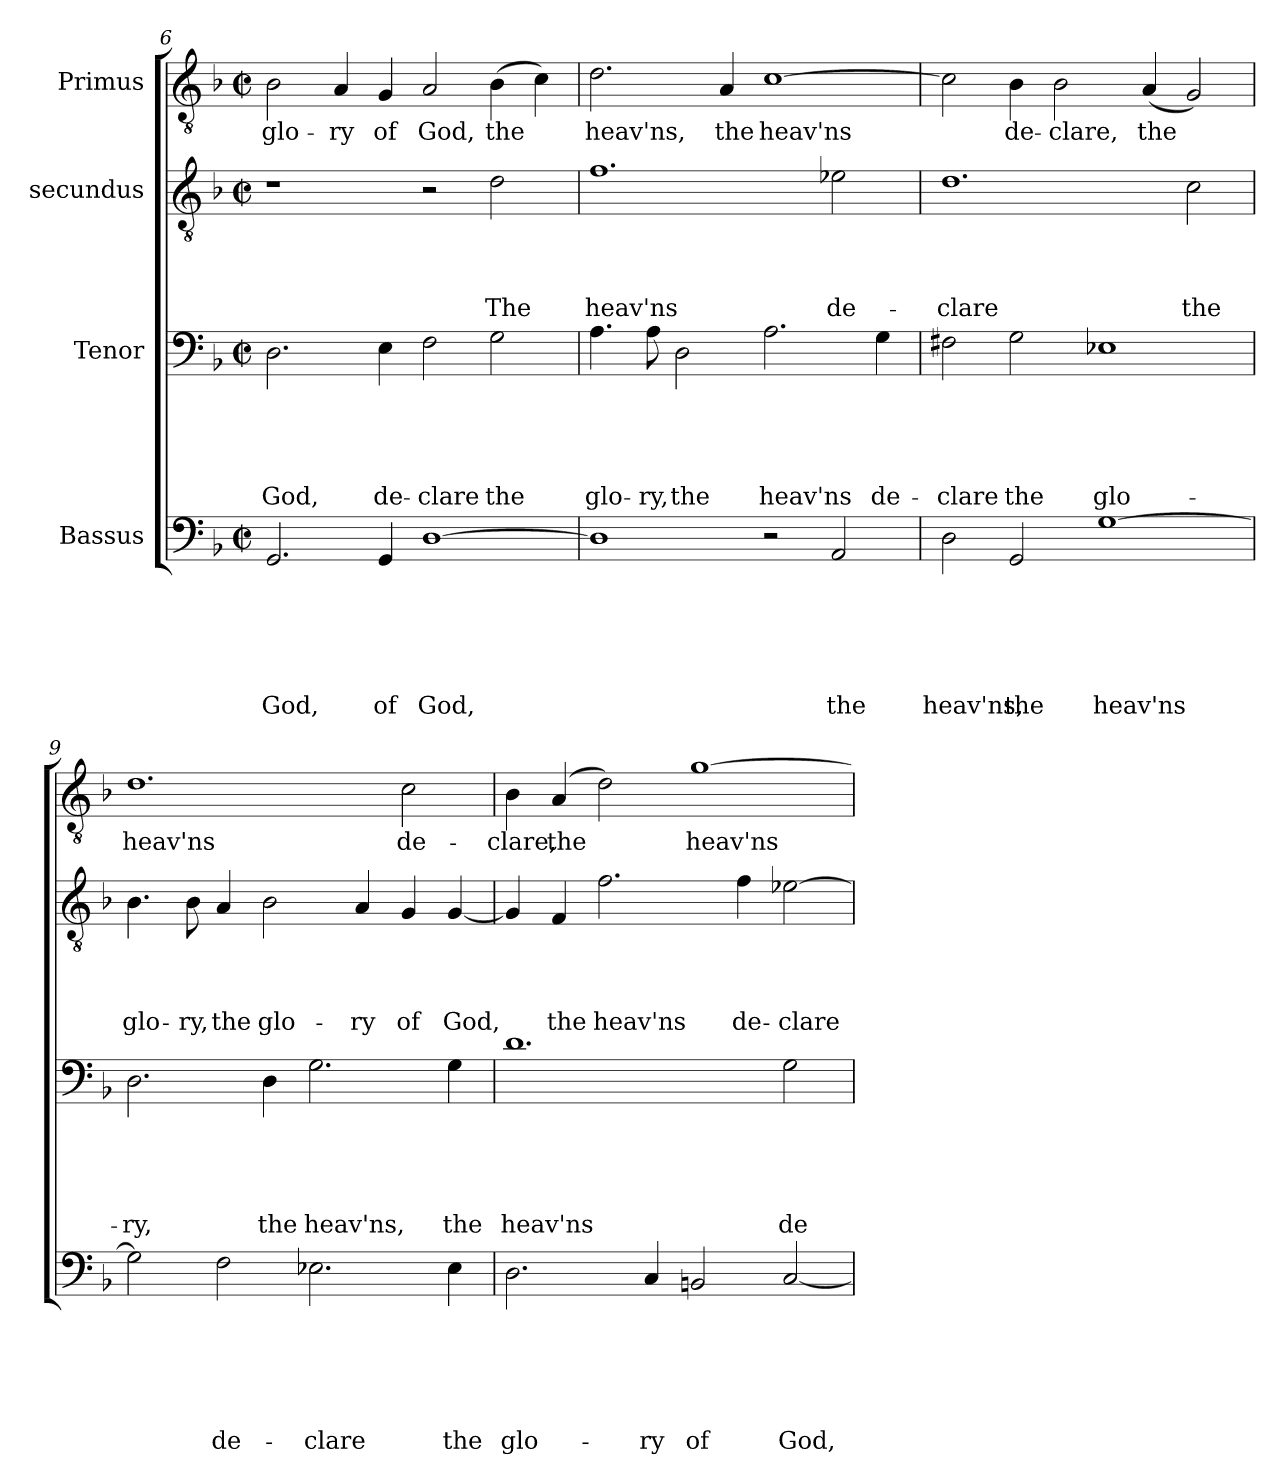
**kern	**text	**text	**text	**text	**text	**text	**kern	**text	**text	**text	**text	**text	**kern	**text	**text	**text	**text	**kern	**text
*part4	*part4	*part4	*part4	*part4	*part4	*part4	*part3	*part3	*part3	*part3	*part3	*part3	*part2	*part2	*part2	*part2	*part2	*part1	*part1
*staff4	*staff4	*staff4	*staff4	*staff4	*staff4	*staff4	*staff3	*staff3	*staff3	*staff3	*staff3	*staff3	*staff2	*staff2	*staff2	*staff2	*staff2	*staff1	*staff1
*I"Bassus	*	*	*	*	*	*	*I"Tenor	*	*	*	*	*	*I"secundus	*	*	*	*	*I"Primus	*
*clefF4	*	*	*	*	*	*	*clefF4	*	*	*	*	*	*clefGv2	*	*	*	*	*clefGv2	*
*k[b-]	*	*	*	*	*	*	*k[b-]	*	*	*	*	*	*k[b-]	*	*	*	*	*k[b-]	*
*F:	*	*	*	*	*	*	*F:	*	*	*	*	*	*F:	*	*	*	*	*F:	*
*M2/2	*	*	*	*	*	*	*M2/2	*	*	*	*	*	*M2/2	*	*	*	*	*M2/2	*
*met(c|)	*	*	*	*	*	*	*met(c|)	*	*	*	*	*	*met(c|)	*	*	*	*	*met(c|)	*
=6	=6	=6	=6	=6	=6	=6	=6	=6	=6	=6	=6	=6	=6	=6	=6	=6	=6	=6	=6
!	!	!	!	!	!	!LO:LY:b	!	!	!	!	!	!LO:LY:b	!	!	!	!	!	!	!LO:LY:b
2.GG/	.	.	.	.	.	God,	2.D\	.	.	.	.	God,	1r	.	.	.	.	2B-\	glo-
!	!	!	!	!	!	!	!	!	!	!	!	!	!	!	!	!	!	!	!LO:LY:b
.	.	.	.	.	.	.	.	.	.	.	.	.	.	.	.	.	.	4A/	-ry
!	!	!	!	!	!	!LO:LY:b	!	!	!	!	!	!LO:LY:b	!	!	!	!	!	!	!LO:LY:b
4GG/	.	.	.	.	.	of	4E\	.	.	.	.	de-	.	.	.	.	.	4G/	of
!	!	!	!	!	!	!LO:LY:b	!	!	!	!	!	!LO:LY:b	!	!	!	!	!	!	!LO:LY:b
[>1D	.	.	.	.	.	God,	2F\	.	.	.	.	-clare	2r	.	.	.	.	2A/	God,
!	!	!	!	!	!	!	!	!	!	!	!	!LO:LY:b	!	!	!	!	!LO:LY:b	!	!LO:LY:b
.	.	.	.	.	.	.	2G\	.	.	.	.	the	2d\	.	.	.	The	(>4B-\	the
.	.	.	.	.	.	.	.	.	.	.	.	.	.	.	.	.	.	4c\)	.
=7	=7	=7	=7	=7	=7	=7	=7	=7	=7	=7	=7	=7	=7	=7	=7	=7	=7	=7	=7
!	!	!	!	!	!	!	!	!	!	!	!	!LO:LY:b	!	!	!	!	!LO:LY:b	!	!LO:LY:b
1D]	.	.	.	.	.	.	4.A\	.	.	.	.	glo-	1.f	.	.	.	heav'ns	2.d\	heav'ns,
!	!	!	!	!	!	!	!	!	!	!	!	!LO:LY:b	!	!	!	!	!	!	!
.	.	.	.	.	.	.	8A\	.	.	.	.	-ry,	.	.	.	.	.	.	.
!	!	!	!	!	!	!	!	!	!	!	!	!LO:LY:b	!	!	!	!	!	!	!
.	.	.	.	.	.	.	2D\	.	.	.	.	the	.	.	.	.	.	.	.
!	!	!	!	!	!	!	!	!	!	!	!	!	!	!	!	!	!	!	!LO:LY:b
.	.	.	.	.	.	.	.	.	.	.	.	.	.	.	.	.	.	4A/	the
!	!	!	!	!	!	!	!	!	!	!	!	!LO:LY:b	!	!	!	!	!	!	!LO:LY:b
2r	.	.	.	.	.	.	2.A\	.	.	.	.	heav'ns	.	.	.	.	.	[>1c	heav'ns
!	!	!	!	!	!	!LO:LY:b	!	!	!	!	!	!	!	!	!	!	!LO:LY:b	!	!
2AA/	.	.	.	.	.	the	.	.	.	.	.	.	2e-X\	.	.	.	de-	.	.
!	!	!	!	!	!	!	!	!	!	!	!	!LO:LY:b	!	!	!	!	!	!	!
.	.	.	.	.	.	.	4G\	.	.	.	.	de-	.	.	.	.	.	.	.
=8	=8	=8	=8	=8	=8	=8	=8	=8	=8	=8	=8	=8	=8	=8	=8	=8	=8	=8	=8
!	!	!	!	!	!	!LO:LY:b	!	!	!	!	!	!LO:LY:b	!	!	!	!	!LO:LY:b	!	!
2D\	.	.	.	.	.	heav'ns,	2F#X\	.	.	.	.	-clare	1.d	.	.	.	-clare	2c\]	.
!	!	!	!	!	!	!LO:LY:b	!	!	!	!	!	!LO:LY:b	!	!	!	!	!	!	!LO:LY:b
2GG/	.	.	.	.	.	the	2G\	.	.	.	.	the	.	.	.	.	.	4B-\	de-
!	!	!	!	!	!	!	!	!	!	!	!	!	!	!	!	!	!	!	!LO:LY:b
.	.	.	.	.	.	.	.	.	.	.	.	.	.	.	.	.	.	2B-\	-clare,
!	!	!	!	!	!	!LO:LY:b	!	!	!	!	!	!LO:LY:b	!	!	!	!	!	!	!
[>1G	.	.	.	.	.	heav'ns	1E-X	.	.	.	.	glo-	.	.	.	.	.	.	.
!	!	!	!	!	!	!	!	!	!	!	!	!	!	!	!	!	!	!	!LO:LY:b
.	.	.	.	.	.	.	.	.	.	.	.	.	.	.	.	.	.	(<4A/	the
!	!	!	!	!	!	!	!	!	!	!	!	!	!	!	!	!	!LO:LY:b	!	!
.	.	.	.	.	.	.	.	.	.	.	.	.	2c\	.	.	.	the	2G/)	.
!!LO:PB:g=z
=9	=9	=9	=9	=9	=9	=9	=9	=9	=9	=9	=9	=9	=9	=9	=9	=9	=9	=9	=9
!	!	!	!	!	!	!	!	!	!	!	!	!LO:LY:b	!	!	!	!	!LO:LY:b	!	!LO:LY:b
2G\]	.	.	.	.	.	.	2.D\	.	.	.	.	-ry,	4.B-\	.	.	.	glo-	1.d	heav'ns
!	!	!	!	!	!	!	!	!	!	!	!	!	!	!	!	!	!LO:LY:b	!	!
.	.	.	.	.	.	.	.	.	.	.	.	.	8B-\	.	.	.	-ry,	.	.
!	!	!	!	!	!	!LO:LY:b	!	!	!	!	!	!	!	!	!	!	!LO:LY:b	!	!
2F\	.	.	.	.	.	de-	.	.	.	.	.	.	4A/	.	.	.	the	.	.
!	!	!	!	!	!	!	!	!	!	!	!	!LO:LY:b	!	!	!	!	!LO:LY:b	!	!
.	.	.	.	.	.	.	4D\	.	.	.	.	the	2B-\	.	.	.	glo-	.	.
!	!	!	!	!	!	!LO:LY:b	!	!	!	!	!	!LO:LY:b	!	!	!	!	!	!	!
2.E-X\	.	.	.	.	.	-clare	2.G\	.	.	.	.	heav'ns,	.	.	.	.	.	.	.
!	!	!	!	!	!	!	!	!	!	!	!	!	!	!	!	!	!LO:LY:b	!	!
.	.	.	.	.	.	.	.	.	.	.	.	.	4A/	.	.	.	-ry	.	.
!	!	!	!	!	!	!	!	!	!	!	!	!	!	!	!	!	!LO:LY:b	!	!LO:LY:b
.	.	.	.	.	.	.	.	.	.	.	.	.	4G/	.	.	.	of	2c\	de-
!	!	!	!	!	!	!LO:LY:b	!	!	!	!	!	!LO:LY:b	!	!	!	!	!LO:LY:b	!	!
4E-\	.	.	.	.	.	the	4G\	.	.	.	.	the	[<4G/	.	.	.	God,	.	.
=10	=10	=10	=10	=10	=10	=10	=10	=10	=10	=10	=10	=10	=10	=10	=10	=10	=10	=10	=10
!	!	!	!	!	!	!LO:LY:b	!	!	!	!	!	!LO:LY:b	!	!	!	!	!	!	!LO:LY:b
2.D\	.	.	.	.	.	glo-	1.d	.	.	.	.	heav'ns	4G/]	.	.	.	.	4B-\	-clare,
!	!	!	!	!	!	!	!	!	!	!	!	!	!	!	!	!	!LO:LY:b	!	!LO:LY:b
.	.	.	.	.	.	.	.	.	.	.	.	.	4F/	.	.	.	the	(4A/	the
!	!	!	!	!	!	!	!	!	!	!	!	!	!	!	!	!	!LO:LY:b	!	!
.	.	.	.	.	.	.	.	.	.	.	.	.	2.f\	.	.	.	heav'ns	2d\)	.
!	!	!	!	!	!	!LO:LY:b	!	!	!	!	!	!	!	!	!	!	!	!	!
4C/	.	.	.	.	.	-ry	.	.	.	.	.	.	.	.	.	.	.	.	.
!	!	!	!	!	!	!LO:LY:b	!	!	!	!	!	!	!	!	!	!	!	!	!LO:LY:b
2BBn/	.	.	.	.	.	of	.	.	.	.	.	.	.	.	.	.	.	[>1g	heav'ns
!	!	!	!	!	!	!	!	!	!	!	!	!	!	!	!	!	!LO:LY:b	!	!
.	.	.	.	.	.	.	.	.	.	.	.	.	4f\	.	.	.	de-	.	.
!	!	!	!	!	!	!LO:LY:b	!	!	!	!	!	!LO:LY:b	!	!	!	!	!LO:LY:b	!	!
[<2C/	.	.	.	.	.	God,	2G\	.	.	.	.	de-	[>2e-X\	.	.	.	-clare	.	.
=	=	=	=	=	=	=	=	=	=	=	=	=	=	=	=	=	=	=	=
*-	*-	*-	*-	*-	*-	*-	*-	*-	*-	*-	*-	*-	*-	*-	*-	*-	*-	*-	*-
